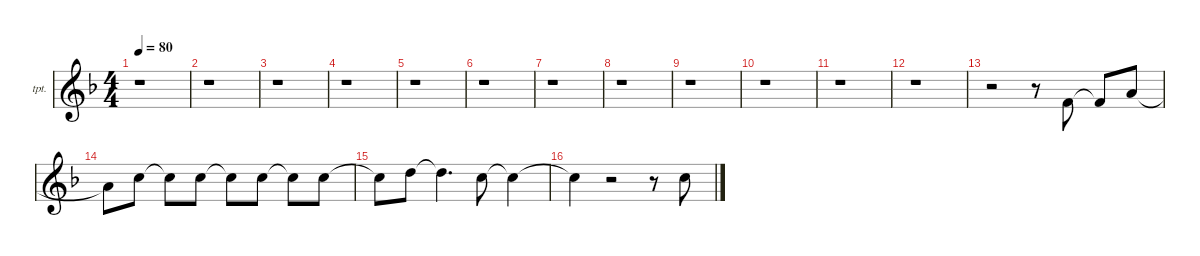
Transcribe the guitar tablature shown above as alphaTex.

\hideDynamics
\bracketExtendMode nobrackets
\firstSystemTrackNameOrientation horizontal
\otherSystemsTrackNameOrientation horizontal
\track ("Trumpet" "tpt.") {instrument trumpet}
\staff {score}
\tuning (E4 B3 G3 D3 A2 E2)
\displaytranspose 2
\ts (4 4)
\tempo 80
\clef g2
\ks dminor
r.1{dy mf instrument trumpet beam Down} |
r.1{beam Down} |
r.1{beam Down} |
r.1{beam Down} |
r.1{beam Down} |
r.1{beam Down} |
r.1{beam Down} |
r.1{beam Down} |
r.1{beam Down} |
r.1{beam Down} |
r.1{beam Down} |
r.1{beam Down} |
r.2{beam Down} r.8{beam Down} 4.2{acc forcenatural}.8{beam Up} 4.2{t acc forcenatural}.8{beam Up} 3.1{acc forcenatural}.8{beam Up} |
3.1{t acc forcenatural}.8{beam Down} 6.1{acc forcenatural}.8{beam Down} 6.1{t acc forcenatural}.8{beam Down} 6.1{acc forcenatural}.8{beam Down} 6.1{t acc forcenatural}.8{beam Down} 6.1{acc forcenatural}.8{beam Down} 6.1{t acc forcenatural}.8{beam Down} 6.1{acc forcenatural}.8{beam Down} |
6.1{t acc forcenatural}.8{beam Down} 8.1{acc forcenatural}.8{beam Down} 8.1{t acc forcenatural}.4{d beam Down} 6.1{acc forcenatural}.8{beam Down} 6.1{t acc forcenatural}.4{beam Down} |
6.1{t acc forcenatural}.4{beam Down} r.2{beam Down} r.8{beam Down} 6.1{acc forcenatural}.8{beam Down}
